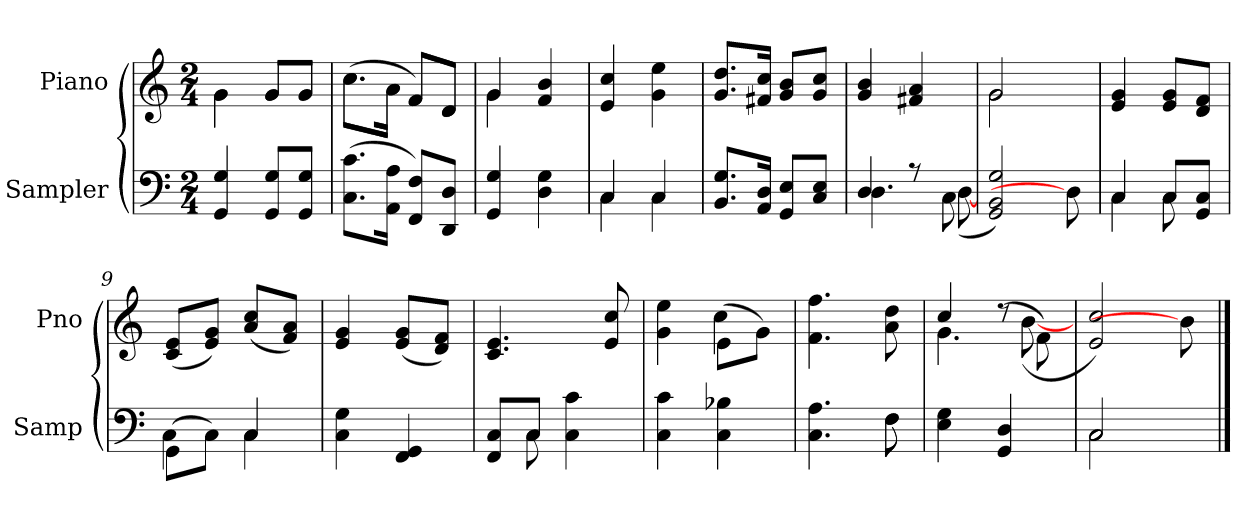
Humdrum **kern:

**kern	**kern
*part2	*part1
*staff2	*staff1
*I"Sampler	*I"Piano
*I'Samp	*I'Pno
*clefF4	*clefG2
*M2/4	*M2/4
=1	=1
*	*^
4GG 4G	4g\	4g
8GG/ 8G/L	8g/L	8g/L
8GG/ 8G/J	8g/J	8g/J
=2	=2	=2
(8.C\ 8.c\L	(8.cc\L	8.cc\L
16AA\ 16A\Jk	16a\Jk	16a\Jk
8FF/ 8F/L)	8f/L)	8f/L
8DD/ 8D/J	8d/J	8d/J
=3	=3	=3
4GG 4G	4g/	4g
4D 4G	4f 4b	4ryy
*	*v	*v
=4	=4
*^	*
4C/	4C	4e 4cc
4C/	4C	4g 4ee
*v	*v	*
=5	=5
8.BB/ 8.G/L	8.g/ 8.dd/L
16AA/ 16D/Jk	16f#X/ 16cc/Jk
8GG/ 8E/L	8g/ 8b/L
8C/ 8E/J	8g/ 8cc/J
=6	=6
*^	*
4D/	4.D	4g 4b
8r	.	4f#X 4a
8C\	([8D	.
*v	*v	*
=7	=7
*	*^
2GG 2BB 2G)	2g/	2g
8D]	8ryy	8ryy
*	*v	*v
=8	=8
*^	*
4C/	4C	4e 4g
8C/L	8C	8e/ 8g/L
8GG/ 8C/J	8ryy	8d/ 8f/J
=9	=9	=9
(8GG\L	4C	(8c/ 8e/L
8C\J)	.	8e/ 8g/J)
4C/	4C	(8a/ 8cc/L
.	.	8f/ 8a/J)
*v	*v	*
=10	=10
4C 4G	4e 4g
4FF 4GG	(8e/ 8g/L
.	8d/ 8f/J)
=11	=11
*^	*
8FF/ 8C/L	8ryy	4.c 4.e
8C/J	8C	.
4C 4c	4ryy	.
.	.	8e 8cc
*v	*v	*
=12	=12
*	*^
4C 4c	4g 4ee	4ryy
4C 4B-X	(8e\L	4cc
.	8g\J)	.
*	*v	*v
=13	=13
*^	*
4.C 4.A	4.ryy	4.f 4.ff
8F\	8F	8a 8dd
*v	*v	*
=14	=14
*	*^
4E 4G	4cc/	4.g
4GG 4D	(8r	.
.	8f\)	([8b
*	*v	*v
=15	=15
*^	*
2C/	2C	2e 2cc)
8ryy	8ryy	8b]
*v	*v	*
==	==
*-	*-
